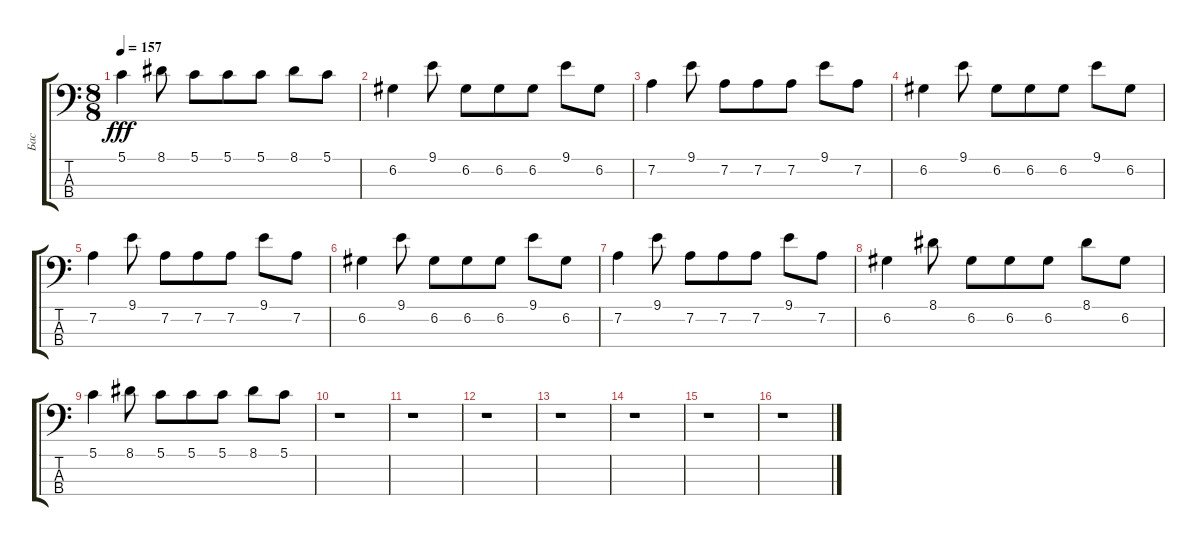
\track ("Бас" "Бас") {instrument acousticbass}
\staff {score tabs}
\tuning (G2 D2 A1 E1) {hide}
\ts (8 8)
\tempo 157
\clef f4
\ks c
5.1.4{dy fff} 8.1.8 5.1.8 5.1.8 5.1.8 8.1.8 5.1.8 |
6.2.4 9.1.8 6.2.8 6.2.8 6.2.8 9.1.8 6.2.8 |
7.2.4 9.1.8 7.2.8 7.2.8 7.2.8 9.1.8 7.2.8 |
6.2.4 9.1.8 6.2.8 6.2.8 6.2.8 9.1.8 6.2.8 |
7.2.4 9.1.8 7.2.8 7.2.8 7.2.8 9.1.8 7.2.8 |
6.2.4 9.1.8 6.2.8 6.2.8 6.2.8 9.1.8 6.2.8 |
7.2.4 9.1.8 7.2.8 7.2.8 7.2.8 9.1.8 7.2.8 |
6.2.4 8.1.8 6.2.8 6.2.8 6.2.8 8.1.8 6.2.8 |
5.1.4 8.1.8 5.1.8 5.1.8 5.1.8 8.1.8 5.1.8 |
r.1 |
r.1 |
r.1 |
r.1 |
r.1 |
r.1 |
r.1
